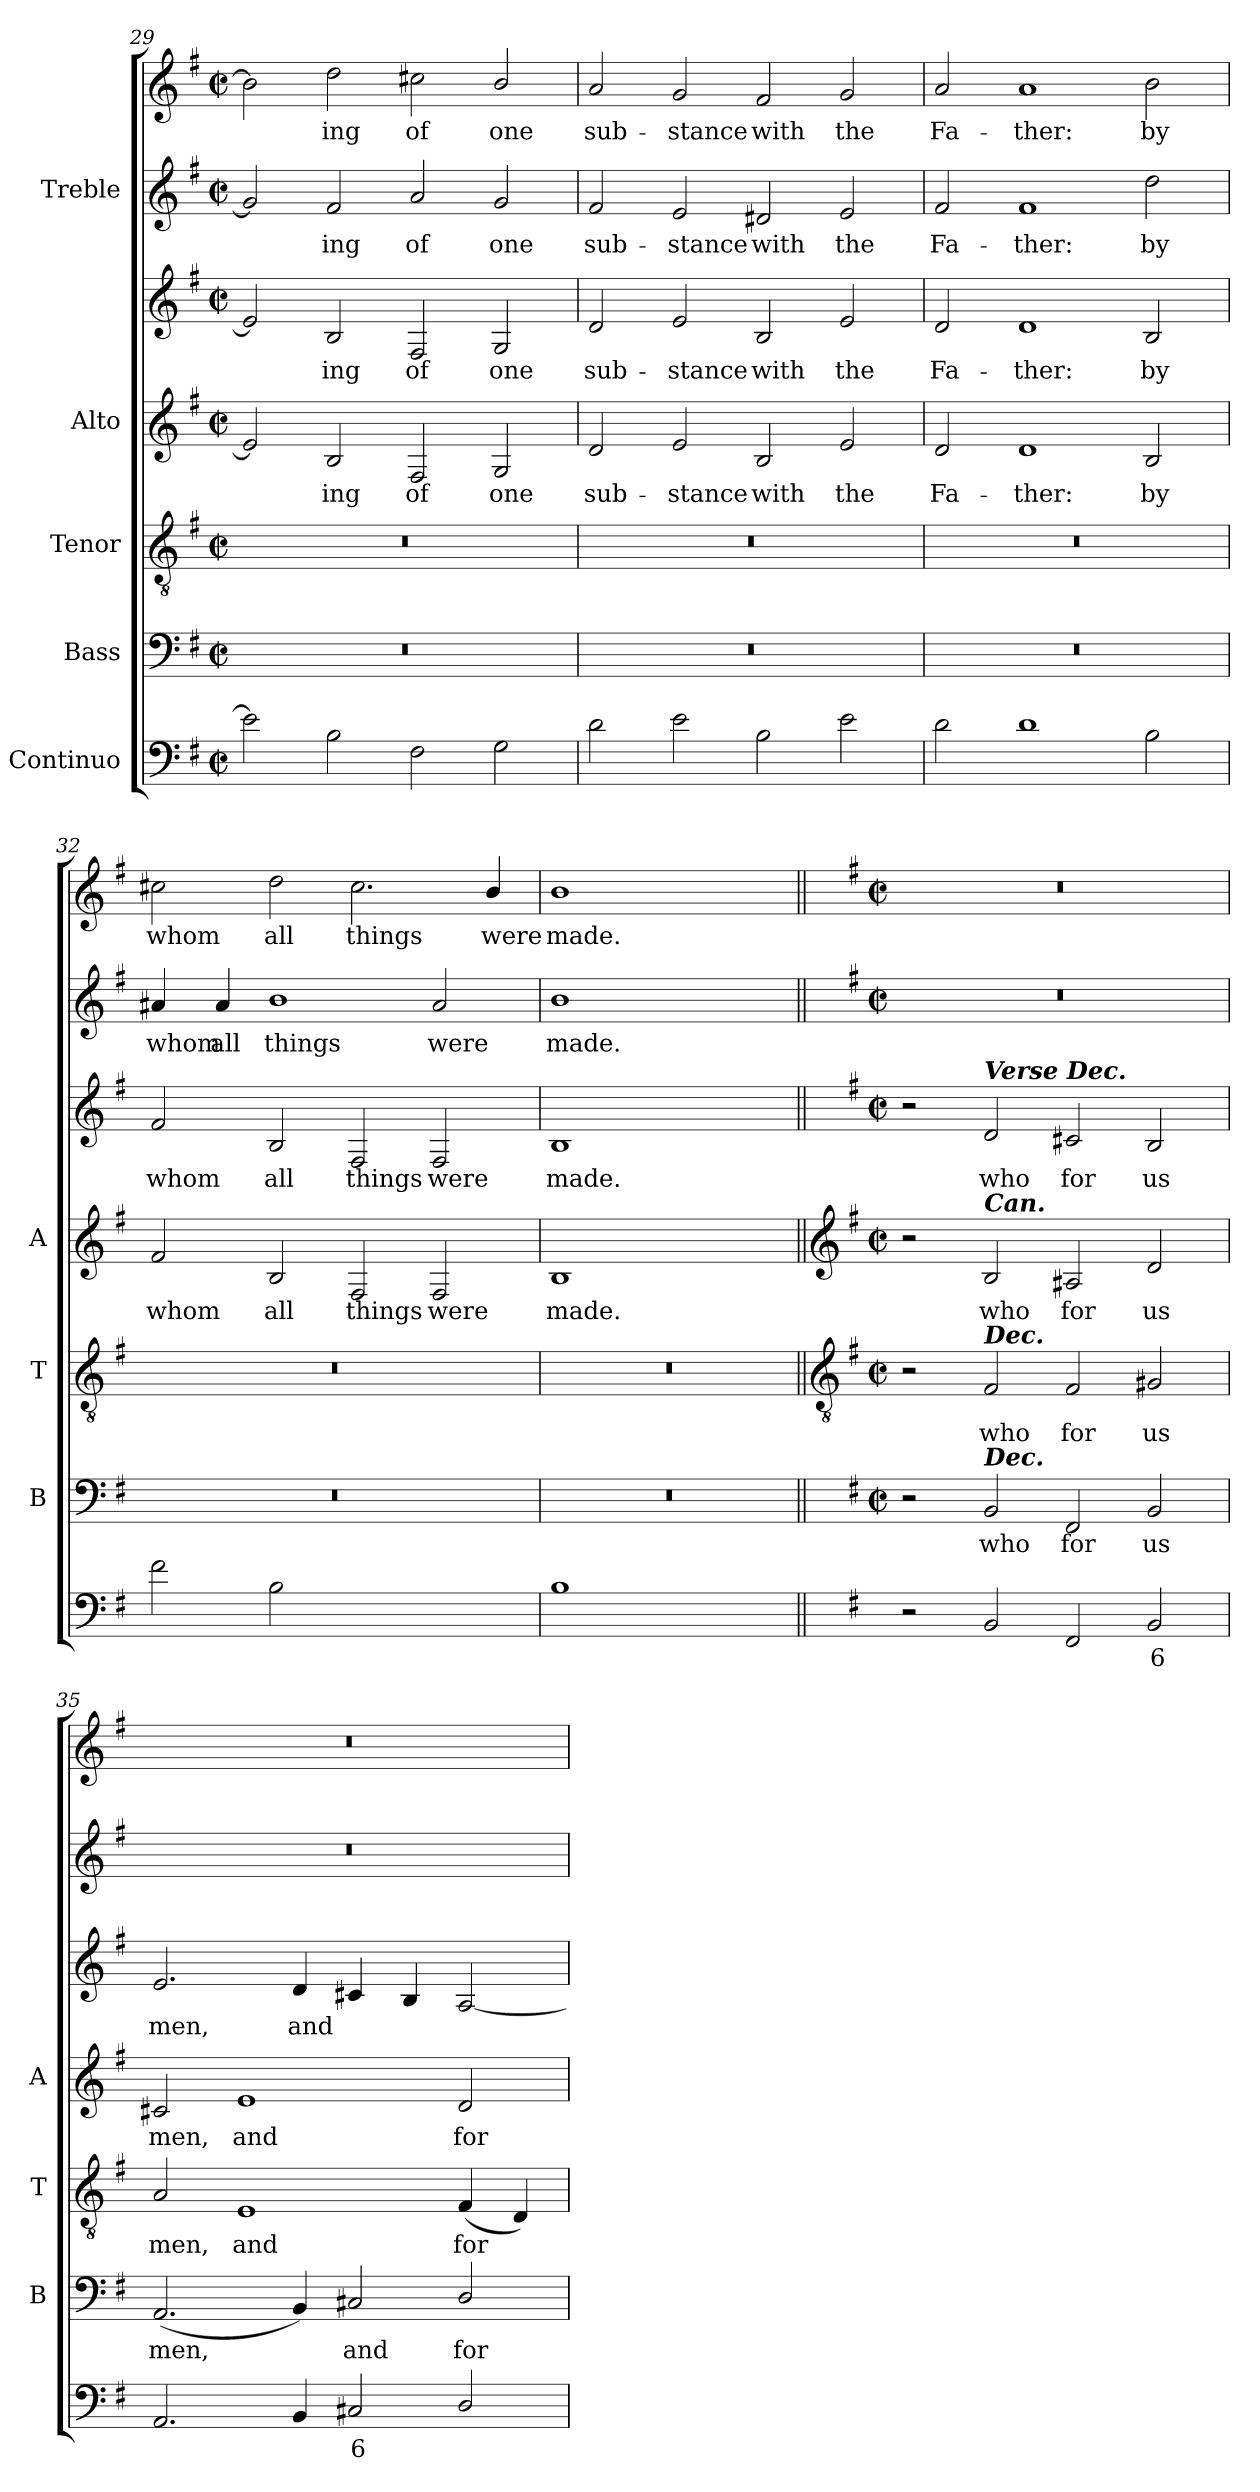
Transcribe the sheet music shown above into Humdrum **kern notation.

**kern	**text	**kern	**text	**kern	**text	**kern	**text	**kern	**text	**kern	**text	**kern	**text
*part5	*part5	*part4	*part4	*part3	*part3	*part2	*part2	*part2	*part2	*part1	*part1	*part1	*part1
*staff7	*staff7	*staff6	*staff6	*staff5	*staff5	*staff4	*staff4	*staff3	*staff3	*staff2	*staff2	*staff1	*staff1
*I"Continuo	*	*I"Bass	*	*I"Tenor	*	*I"Alto	*	*	*	*I"Treble	*	*	*
*	*	*I'B	*	*I'T	*	*I'A	*	*	*	*	*	*	*
*clefF4	*	*clefF4	*	*clefGv2	*	*	*	*clefG2	*	*clefG2	*	*clefG2	*
*k[f#]	*	*k[f#]	*	*k[f#]	*	*k[f#]	*	*k[f#]	*	*k[f#]	*	*k[f#]	*
*G:	*	*G:	*	*G:	*	*G:	*	*G:	*	*G:	*	*G:	*
*M4/2	*	*M4/2	*	*M4/2	*	*M4/2	*	*M4/2	*	*M4/2	*	*M4/2	*
*met(c|)	*	*met(c|)	*	*met(c|)	*	*met(c|)	*	*met(c|)	*	*met(c|)	*	*met(c|)	*
=29	=29	=29	=29	=29	=29	=29	=29	=29	=29	=29	=29	=29	=29
2e]	.	0r	.	0r	.	2e]	.	2e]	.	2g]	.	2b]	.
!	!	!	!	!	!	!	!LO:LY:b	!	!LO:LY:b	!	!LO:LY:b	!	!LO:LY:b
2B	.	.	.	.	.	2B	ing	2B	ing	2f#	ing	2dd	ing
!	!	!	!	!	!	!	!LO:LY:b	!	!LO:LY:b	!	!LO:LY:b	!	!LO:LY:b
2F#	.	.	.	.	.	2F#	of	2F#	of	2a	of	2cc#X	of
!	!	!	!	!	!	!	!LO:LY:b	!	!LO:LY:b	!	!LO:LY:b	!	!LO:LY:b
2G	.	.	.	.	.	2G	one	2G	one	2g	one	2b/	one
=30	=30	=30	=30	=30	=30	=30	=30	=30	=30	=30	=30	=30	=30
!	!	!	!	!	!	!	!LO:LY:b	!	!LO:LY:b	!	!LO:LY:b	!	!LO:LY:b
2d	.	0r	.	0r	.	2d	sub-	2d	sub-	2f#	sub-	2a	sub-
!	!	!	!	!	!	!	!LO:LY:b	!	!LO:LY:b	!	!LO:LY:b	!	!LO:LY:b
2e	.	.	.	.	.	2e	-stance	2e	-stance	2e	-stance	2g	-stance
!	!	!	!	!	!	!	!LO:LY:b	!	!LO:LY:b	!	!LO:LY:b	!	!LO:LY:b
2B	.	.	.	.	.	2B	with	2B	with	2d#X	with	2f#	with
!	!	!	!	!	!	!	!LO:LY:b	!	!LO:LY:b	!	!LO:LY:b	!	!LO:LY:b
2e	.	.	.	.	.	2e	the	2e	the	2e	the	2g	the
=31	=31	=31	=31	=31	=31	=31	=31	=31	=31	=31	=31	=31	=31
!	!	!	!	!	!	!	!LO:LY:b	!	!LO:LY:b	!	!LO:LY:b	!	!LO:LY:b
2d	.	0r	.	0r	.	2d	Fa-	2d	Fa-	2f#	Fa-	2a	Fa-
!	!	!	!	!	!	!	!LO:LY:b	!	!LO:LY:b	!	!LO:LY:b	!	!LO:LY:b
1d	.	.	.	.	.	1d	-ther:	1d	-ther:	1f#	-ther:	1a	-ther:
!	!	!	!	!	!	!	!LO:LY:b	!	!LO:LY:b	!	!LO:LY:b	!	!LO:LY:b
2B	.	.	.	.	.	2B	by	2B	by	2dd	by	2b	by
=32	=32	=32	=32	=32	=32	=32	=32	=32	=32	=32	=32	=32	=32
!	!	!	!	!	!	!	!LO:LY:b	!	!LO:LY:b	!	!LO:LY:b	!	!LO:LY:b
2f#	.	0r	.	0r	.	2f#	whom	2f#	whom	4a#X	whom	2cc#X	whom
!	!	!	!	!	!	!	!	!	!	!	!LO:LY:b	!	!
.	.	.	.	.	.	.	.	.	.	4a#	all	.	.
!	!	!	!	!	!	!	!LO:LY:b	!	!LO:LY:b	!	!LO:LY:b	!	!LO:LY:b
2B	.	.	.	.	.	2B	all	2B	all	1b	things	2dd	all
!	!LO:LY:b	!	!	!	!	!	!LO:LY:b	!	!LO:LY:b	!	!	!	!LO:LY:b
[2F#yy	4	.	.	.	.	2F#	things	2F#	things	.	.	2.cc#	things
!	!LO:LY:b	!	!	!	!	!	!LO:LY:b	!	!LO:LY:b	!	!LO:LY:b	!	!
2F#yy]	3	.	.	.	.	2F#	were	2F#	were	2a#	were	.	.
!	!	!	!	!	!	!	!	!	!	!	!	!	!LO:LY:b
.	.	.	.	.	.	.	.	.	.	.	.	4b/	were
=33	=33	=33	=33	=33	=33	=33	=33	=33	=33	=33	=33	=33	=33
!	!	!	!	!	!	!	!LO:LY:b	!	!LO:LY:b	!	!LO:LY:b	!	!LO:LY:b
1B	.	0r	.	0r	.	1B	made.	1B	made.	1b	made.	1b	made.
1ryy	.	.	.	.	.	1ryy	.	1ryy	.	1ryy	.	1ryy	.
!!LO:LB:g=z
=34||	=34||	=34||	=34||	=34||	=34||	=34||	=34||	=34||	=34||	=34||	=34||	=34||	=34||
*	*	*	*	*clefGv2	*	*clefG2	*	*	*	*	*	*	*
*	*	*k[f#]	*	*k[f#]	*	*k[f#]	*	*k[f#]	*	*	*	*	*
*	*	*G:	*	*G:	*	*G:	*	*G:	*	*	*	*	*
*	*	*M4/2	*	*M4/2	*	*M4/2	*	*M4/2	*	*M4/2	*	*M4/2	*
*	*	*met(c|)	*	*met(c|)	*	*met(c|)	*	*met(c|)	*	*met(c|)	*	*met(c|)	*
2r	.	2r	.	2r	.	2r	.	2r	.	0r	.	0r	.
!	!	!	!	!	!	!	!	!LO:TX:a:Bi:t=Verse Dec.	!	!	!	!	!
!	!	!	!	!	!	!LO:TX:a:Bi:t=Can.	!	!	!	!	!	!	!
!	!	!	!	!LO:TX:a:Bi:t=Dec.	!	!	!	!	!	!	!	!	!
!	!	!LO:TX:a:Bi:t=Dec.	!	!	!	!	!	!	!	!	!	!	!
!	!	!	!LO:LY:b	!	!LO:LY:b	!	!LO:LY:b	!	!LO:LY:b	!	!	!	!
2BB	.	2BB	who	2F#	who	2B	who	2d	who	.	.	.	.
!	!	!	!LO:LY:b	!	!LO:LY:b	!	!LO:LY:b	!	!LO:LY:b	!	!	!	!
2FF#	.	2FF#	for	2F#	for	2A#X	for	2c#X	for	.	.	.	.
!	!LO:LY:b	!	!LO:LY:b	!	!LO:LY:b	!	!LO:LY:b	!	!LO:LY:b	!	!	!	!
2BB	6	2BB	us	2G#X	us	2d	us	2B	us	.	.	.	.
=35	=35	=35	=35	=35	=35	=35	=35	=35	=35	=35	=35	=35	=35
!	!	!	!LO:LY:b	!	!LO:LY:b	!	!LO:LY:b	!	!LO:LY:b	!	!	!	!
2.AA	.	(<2.AA	men,	2A	men,	2c#X	men,	2.e	men,	0r	.	0r	.
!	!	!	!	!	!LO:LY:b	!	!LO:LY:b	!	!	!	!	!	!
.	.	.	.	1E	and	1e	and	.	.	.	.	.	.
!	!	!	!	!	!	!	!	!	!LO:LY:b	!	!	!	!
4BB	.	4BB)	.	.	.	.	.	4d	and	.	.	.	.
!	!LO:LY:b	!	!LO:LY:b	!	!	!	!	!	!	!	!	!	!
2C#X	6	2C#X	and	.	.	.	.	4c#X	.	.	.	.	.
.	.	.	.	.	.	.	.	4B	.	.	.	.	.
!	!	!	!LO:LY:b	!	!LO:LY:b	!	!LO:LY:b	!	!	!	!	!	!
2D/	.	2D/	for	(<4F#	for	2d	for	[2A	.	.	.	.	.
.	.	.	.	4D)	.	.	.	.	.	.	.	.	.
=	=	=	=	=	=	=	=	=	=	=	=	=	=
*-	*-	*-	*-	*-	*-	*-	*-	*-	*-	*-	*-	*-	*-
